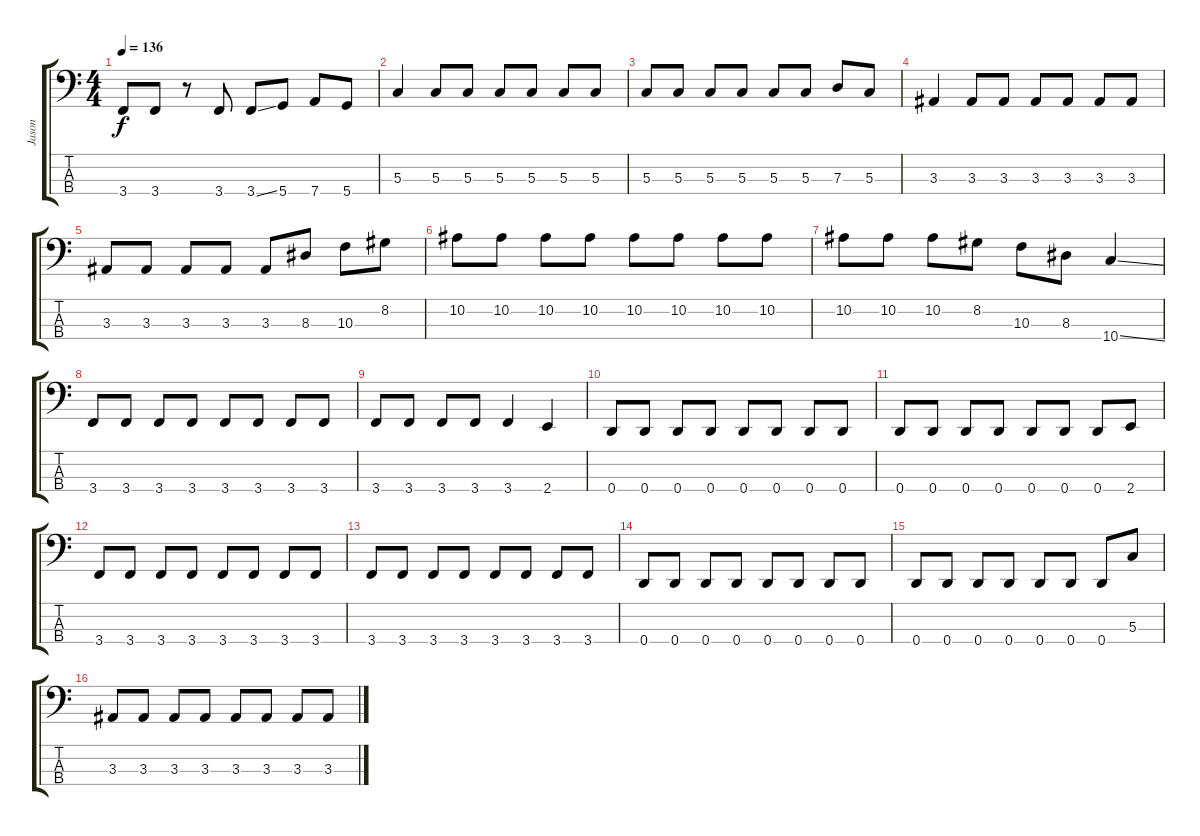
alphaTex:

\track ("Jason" "Jason") {instrument electricbasspick}
\staff {score tabs}
\tuning (F2 C2 G1 D1) {hide}
\ts (4 4)
\tempo 136
\clef f4
\ks c
3.4.8{dy f} 3.4.8 r.8 3.4.8 3.4{ss}.8 5.4.8 7.4.8 5.4.8 |
5.3.4 5.3.8 5.3.8 5.3.8 5.3.8 5.3.8 5.3.8 |
5.3.8 5.3.8 5.3.8 5.3.8 5.3.8 5.3.8 7.3.8 5.3.8 |
3.3.4 3.3.8 3.3.8 3.3.8 3.3.8 3.3.8 3.3.8 |
3.3.8 3.3.8 3.3.8 3.3.8 3.3.8 8.3.8 10.3.8 8.2.8 |
10.2.8 10.2.8 10.2.8 10.2.8 10.2.8 10.2.8 10.2.8 10.2.8 |
10.2.8 10.2.8 10.2.8 8.2.8 10.3.8 8.3.8 10.4{ss}.4 |
3.4.8 3.4.8 3.4.8 3.4.8 3.4.8 3.4.8 3.4.8 3.4.8 |
3.4.8 3.4.8 3.4.8 3.4.8 3.4.4 2.4.4 |
0.4.8 0.4.8 0.4.8 0.4.8 0.4.8 0.4.8 0.4.8 0.4.8 |
0.4.8 0.4.8 0.4.8 0.4.8 0.4.8 0.4.8 0.4.8 2.4.8 |
3.4.8 3.4.8 3.4.8 3.4.8 3.4.8 3.4.8 3.4.8 3.4.8 |
3.4.8 3.4.8 3.4.8 3.4.8 3.4.8 3.4.8 3.4.8 3.4.8 |
0.4.8 0.4.8 0.4.8 0.4.8 0.4.8 0.4.8 0.4.8 0.4.8 |
0.4.8 0.4.8 0.4.8 0.4.8 0.4.8 0.4.8 0.4.8 5.3.8 |
3.3.8 3.3.8 3.3.8 3.3.8 3.3.8 3.3.8 3.3.8 3.3.8
